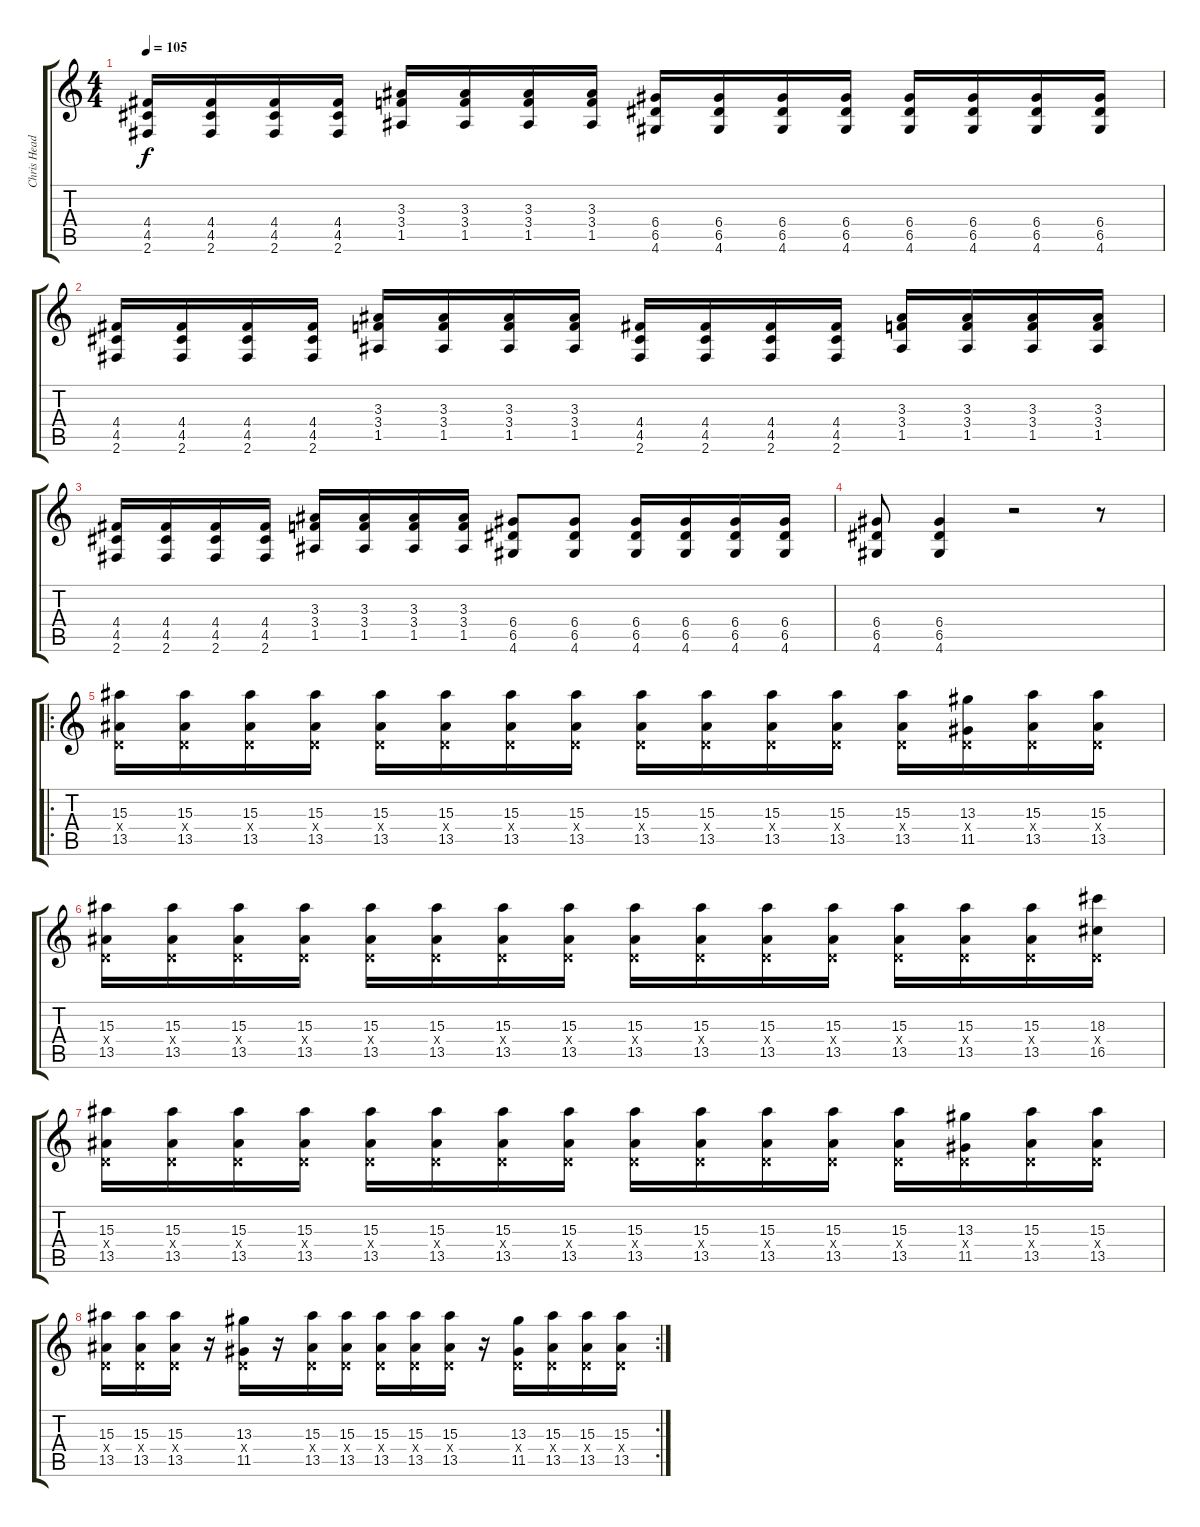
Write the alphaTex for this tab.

\track ("Chris Head" "Chris Head") {instrument distortionguitar}
\staff {score tabs}
\tuning (E4 B3 G3 D3 A2 E2) {hide}
\ts (4 4)
\tempo 105
\clef g2
\ks c
(4.4 4.5 2.6).16{dy f} (4.4 4.5 2.6).16 (4.4 4.5 2.6).16 (4.4 4.5 2.6).16 (3.3 3.4 1.5).16 (3.3 3.4 1.5).16 (3.3 3.4 1.5).16 (3.3 3.4 1.5).16 (6.4 6.5 4.6).16 (6.4 6.5 4.6).16 (6.4 6.5 4.6).16 (6.4 6.5 4.6).16 (6.4 6.5 4.6).16 (6.4 6.5 4.6).16 (6.4 6.5 4.6).16 (6.4 6.5 4.6).16 |
(4.4 4.5 2.6).16 (4.4 4.5 2.6).16 (4.4 4.5 2.6).16 (4.4 4.5 2.6).16 (3.3 3.4 1.5).16 (3.3 3.4 1.5).16 (3.3 3.4 1.5).16 (3.3 3.4 1.5).16 (4.4 4.5 2.6).16 (4.4 4.5 2.6).16 (4.4 4.5 2.6).16 (4.4 4.5 2.6).16 (3.3 3.4 1.5).16 (3.3 3.4 1.5).16 (3.3 3.4 1.5).16 (3.3 3.4 1.5).16 |
(4.4 4.5 2.6).16 (4.4 4.5 2.6).16 (4.4 4.5 2.6).16 (4.4 4.5 2.6).16 (3.3 3.4 1.5).16 (3.3 3.4 1.5).16 (3.3 3.4 1.5).16 (3.3 3.4 1.5).16 (6.4 6.5 4.6).8 (6.4 6.5 4.6).8 (6.4 6.5 4.6).16 (6.4 6.5 4.6).16 (6.4 6.5 4.6).16 (6.4 6.5 4.6).16 |
(6.4 6.5 4.6).8 (6.4 6.5 4.6).4 r.2 r.8 |
\ro
(15.3 0.4{x} 13.5).16 (15.3 0.4{x} 13.5).16 (15.3 0.4{x} 13.5).16 (15.3 0.4{x} 13.5).16 (15.3 0.4{x} 13.5).16 (15.3 0.4{x} 13.5).16 (15.3 0.4{x} 13.5).16 (15.3 0.4{x} 13.5).16 (15.3 0.4{x} 13.5).16 (15.3 0.4{x} 13.5).16 (15.3 0.4{x} 13.5).16 (15.3 0.4{x} 13.5).16 (15.3 0.4{x} 13.5).16 (13.3 0.4{x} 11.5).16 (15.3 0.4{x} 13.5).16 (15.3 0.4{x} 13.5).16 |
(15.3 0.4{x} 13.5).16 (15.3 0.4{x} 13.5).16 (15.3 0.4{x} 13.5).16 (15.3 0.4{x} 13.5).16 (15.3 0.4{x} 13.5).16 (15.3 0.4{x} 13.5).16 (15.3 0.4{x} 13.5).16 (15.3 0.4{x} 13.5).16 (15.3 0.4{x} 13.5).16 (15.3 0.4{x} 13.5).16 (15.3 0.4{x} 13.5).16 (15.3 0.4{x} 13.5).16 (15.3 0.4{x} 13.5).16 (15.3 0.4{x} 13.5).16 (15.3 0.4{x} 13.5).16 (18.3 0.4{x} 16.5).16 |
(15.3 0.4{x} 13.5).16 (15.3 0.4{x} 13.5).16 (15.3 0.4{x} 13.5).16 (15.3 0.4{x} 13.5).16 (15.3 0.4{x} 13.5).16 (15.3 0.4{x} 13.5).16 (15.3 0.4{x} 13.5).16 (15.3 0.4{x} 13.5).16 (15.3 0.4{x} 13.5).16 (15.3 0.4{x} 13.5).16 (15.3 0.4{x} 13.5).16 (15.3 0.4{x} 13.5).16 (15.3 0.4{x} 13.5).16 (13.3 0.4{x} 11.5).16 (15.3 0.4{x} 13.5).16 (15.3 0.4{x} 13.5).16 |
\rc 2
(15.3 0.4{x} 13.5).16 (15.3 0.4{x} 13.5).16 (15.3 0.4{x} 13.5).16 r.16 (13.3 0.4{x} 11.5).16 r.16 (15.3 0.4{x} 13.5).16 (15.3 0.4{x} 13.5).16 (15.3 0.4{x} 13.5).16 (15.3 0.4{x} 13.5).16 (15.3 0.4{x} 13.5).16 r.16 (13.3 0.4{x} 11.5).16 (15.3 0.4{x} 13.5).16 (15.3 0.4{x} 13.5).16 (15.3 0.4{x} 13.5).16
